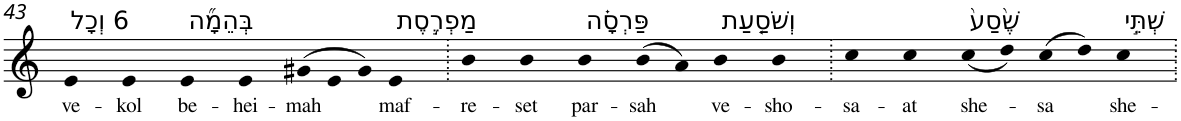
**kern	**text
*part1	*part1
*staff1	*staff1
*I"Piano	*
*I'Pno	*
!!LO:PB:g=z
*clefG2	*
*k[]	*
=43	=43
!LO:TX:a:t=6 וְכָל	!
!	!LO:LY:b
4e	ve-
!	!LO:LY:b
4e	-kol
!LO:TX:a:t=בְּהֵמָ֞ה	!
!	!LO:LY:b
4e	be-
!	!LO:LY:b
4e	-hei-
*Xtuplet	*
!	!LO:LY:b
(>12g#X	-mah
12e	.
12g#)	.
!LO:TX:a:t=מַפְרֶ֣סֶת	!
!	!LO:LY:b
4e	maf-
=44.	=44.
!	!LO:LY:b
4b	-re-
!	!LO:LY:b
4b	-set
!LO:TX:a:t=פַּרְסָ֗ה	!
!	!LO:LY:b
4b	par-
!	!LO:LY:b
(>8b	-sah
8a)	.
!LO:TX:a:t=וְשֹׁסַ֤עַת	!
!	!LO:LY:b
4b	ve-
!	!LO:LY:b
4b	-sho-
=45.	=45.
!	!LO:LY:b
4cc	-sa-
!	!LO:LY:b
4cc	-at
!LO:TX:a:t=שֶׁ֙סַע֙	!
!	!LO:LY:b
(<8cc	she-
8dd)	.
!	!LO:LY:b
(>8cc	-sa
8dd)	.
!LO:TX:a:t=שְׁתֵּ֣י	!
!	!LO:LY:b
4cc	she-
=.	=.
*-	*-
